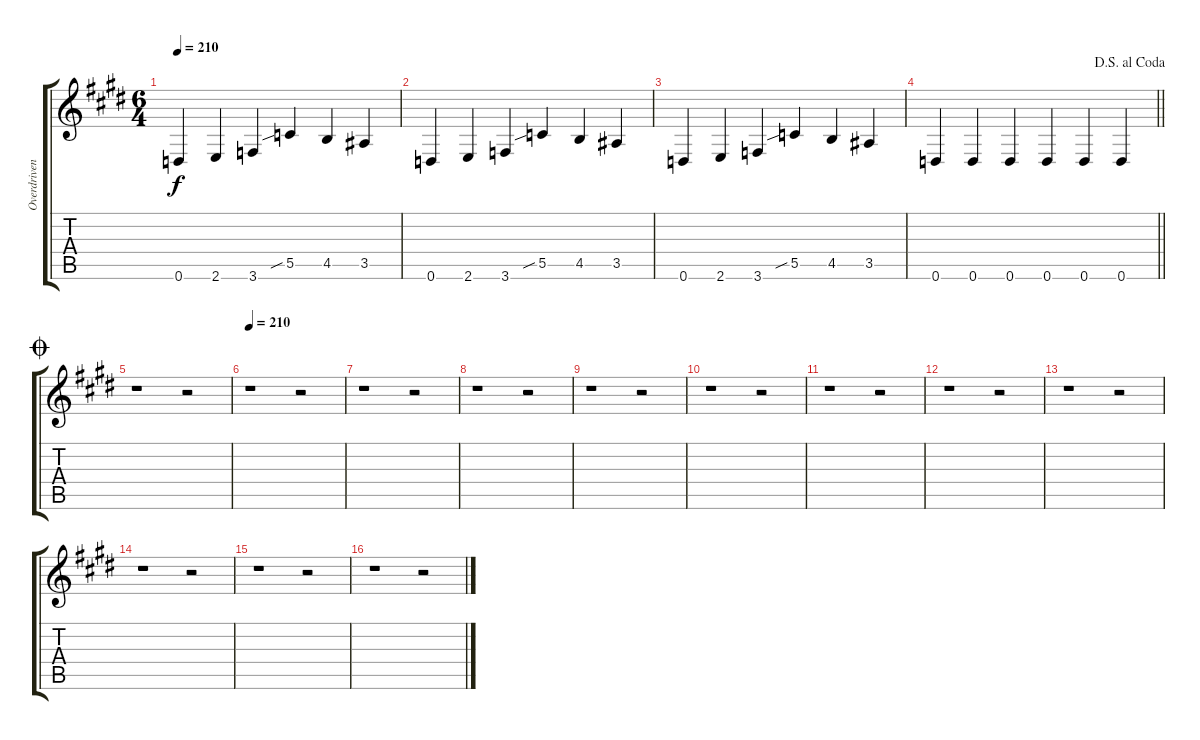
\track ("Overdriven" "Overdriven") {instrument overdrivenguitar}
\staff {score tabs}
\tuning (D4 A3 F3 C3 G2 D2) {hide}
\ts (6 4)
\tempo 210
\clef g2
\ks c#minor
0.6.4{dy f} 2.6.4 3.6.4 5.5{sib}.4 4.5.4 3.5.4 |
0.6.4 2.6.4 3.6.4 5.5{sib}.4 4.5.4 3.5.4 |
0.6.4 2.6.4 3.6.4 5.5{sib}.4 4.5.4 3.5.4 |
\jump dalsegnoalcoda
\barLineRight lightlight
0.6.4 0.6.4 0.6.4 0.6.4 0.6.4 0.6.4 |
\jump coda
r.1 r.2 |
\tempo 210
\ks e
r.1 r.2 |
\ks c#minor
r.1 r.2 |
r.1 r.2 |
r.1 r.2 |
r.1 r.2 |
r.1 r.2 |
\ks e
r.1 r.2 |
\ks c#minor
r.1 r.2 |
r.1 r.2 |
r.1 r.2 |
r.1 r.2
